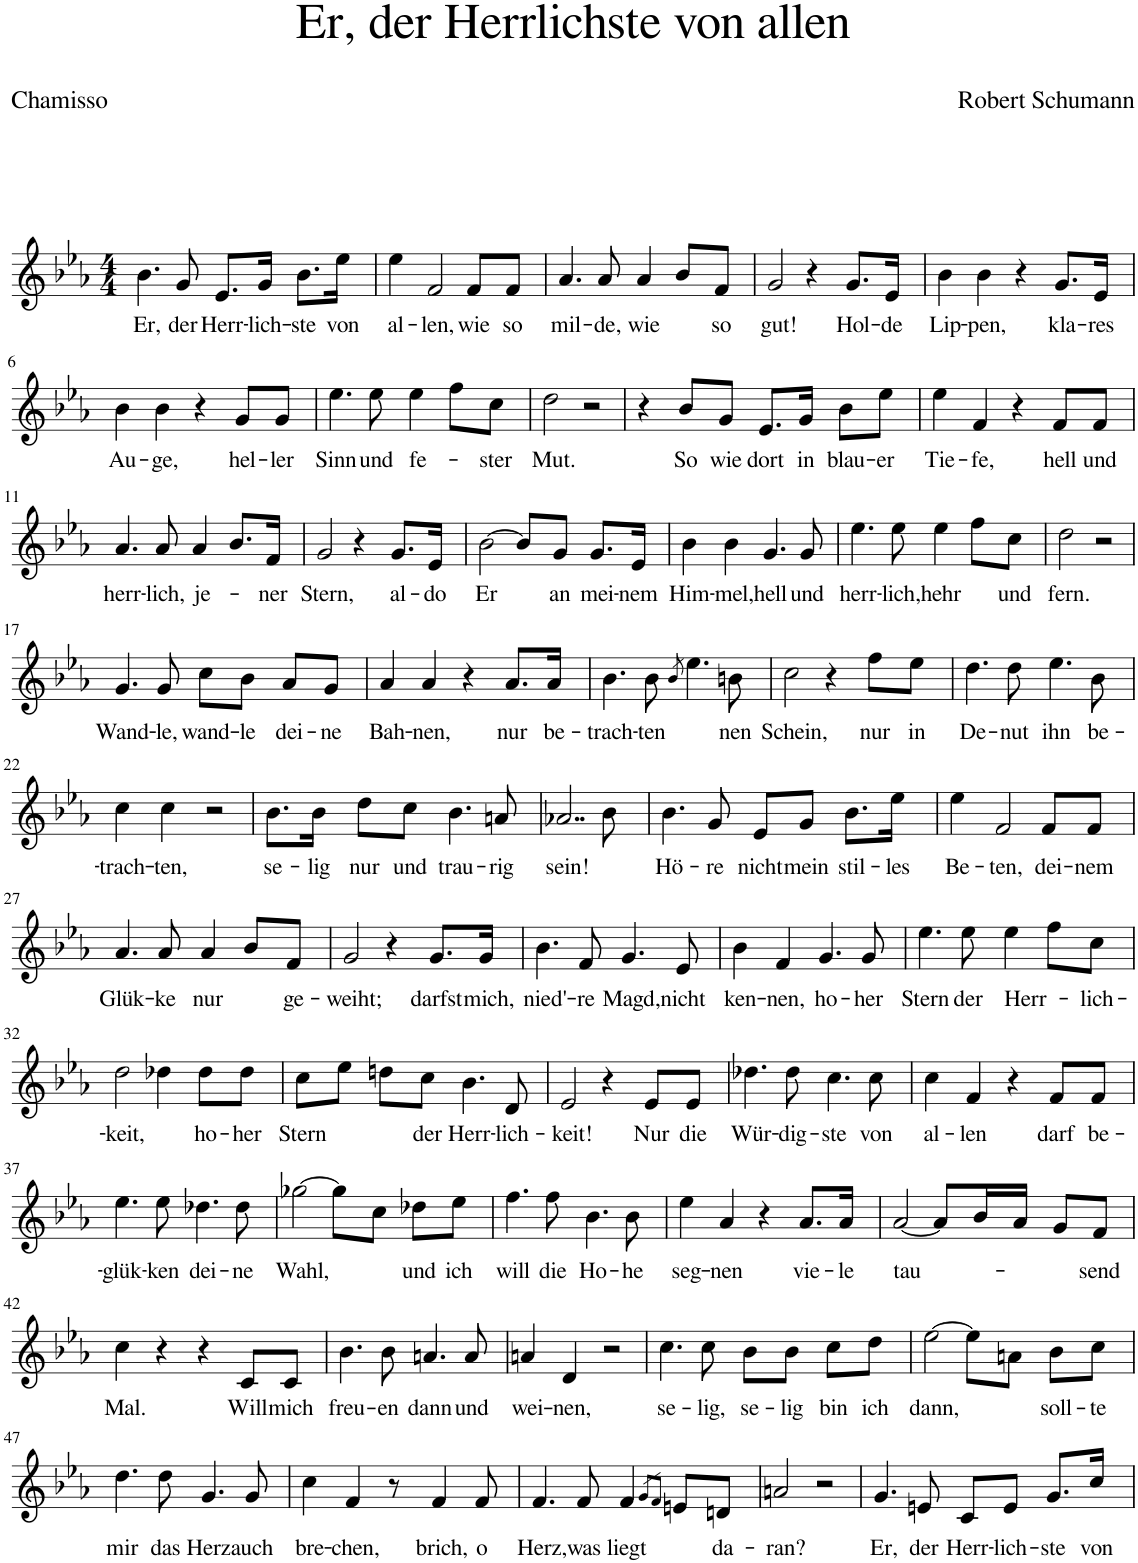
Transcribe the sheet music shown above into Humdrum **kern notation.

**kern	**text
*part1	*part1
*staff1	*staff1
*I"Piano	*
*I'Pno	*
*clefG2	*
*k[b-e-a-]	*
*M4/4	*
=1	=1
!	!LO:LY:b
4.b-\	Er,
!	!LO:LY:b
8g/	der
!	!LO:LY:b
8.e-/L	Herr-
!	!LO:LY:b
16g/Jk	-lich-
!	!LO:LY:b
8.b-\L	-ste
!	!LO:LY:b
16ee-\Jk	von
=2	=2
!	!LO:LY:b
4ee-\	al-
!	!LO:LY:b
2f/	-len,
!	!LO:LY:b
8f/L	wie
!	!LO:LY:b
8f/J	so
=3	=3
!	!LO:LY:b
4.a-/	mil-
!	!LO:LY:b
8a-/	-de,
!	!LO:LY:b
4a-/	wie
8b-/L	.
!	!LO:LY:b
8f/J	so
=4	=4
!	!LO:LY:b
2g/	gut!
4r	.
!	!LO:LY:b
8.g/L	Hol-
!	!LO:LY:b
16e-/Jk	-de
=5	=5
!	!LO:LY:b
4b-\	Lip-
!	!LO:LY:b
4b-\	-pen,
4r	.
!	!LO:LY:b
8.g/L	kla-
!	!LO:LY:b
16e-/Jk	-res
!!LO:LB:g=z
=6	=6
!	!LO:LY:b
4b-\	Au-
!	!LO:LY:b
4b-\	-ge,
4r	.
!	!LO:LY:b
8g/L	hel-
!	!LO:LY:b
8g/J	-ler
=7	=7
!	!LO:LY:b
4.ee-\	Sinn
!	!LO:LY:b
8ee-\	und
!	!LO:LY:b
4ee-\	fe-
8ff\L	.
!	!LO:LY:b
8cc\J	-ster
=8	=8
!	!LO:LY:b
2dd\	Mut.
2r	.
=9	=9
4r	.
!	!LO:LY:b
8b-/L	So
!	!LO:LY:b
8g/J	wie
!	!LO:LY:b
8.e-/L	dort
!	!LO:LY:b
16g/Jk	in
!	!LO:LY:b
8b-\L	blau-
!	!LO:LY:b
8ee-\J	-er
=10	=10
!	!LO:LY:b
4ee-\	Tie-
!	!LO:LY:b
4f/	-fe,
4r	.
!	!LO:LY:b
8f/L	hell
!	!LO:LY:b
8f/J	und
!!LO:LB:g=z
=11	=11
!	!LO:LY:b
4.a-/	herr-
!	!LO:LY:b
8a-/	-lich,
!	!LO:LY:b
4a-/	je-
8.b-/L	.
!	!LO:LY:b
16f/Jk	-ner
=12	=12
!	!LO:LY:b
2g/	Stern,
4r	.
!	!LO:LY:b
8.g/L	al-
!	!LO:LY:b
16e-/Jk	-do
=13	=13
!	!LO:LY:b
[2b-\	Er
8b-/L]	.
!	!LO:LY:b
8g/J	an
!	!LO:LY:b
8.g/L	mei-
!	!LO:LY:b
16e-/Jk	-nem
=14	=14
!	!LO:LY:b
4b-\	Him-
!	!LO:LY:b
4b-\	-mel,
!	!LO:LY:b
4.g/	hell
!	!LO:LY:b
8g/	und
=15	=15
!	!LO:LY:b
4.ee-\	herr-
!	!LO:LY:b
8ee-\	-lich,
!	!LO:LY:b
4ee-\	hehr
8ff\L	.
!	!LO:LY:b
8cc\J	und
=16	=16
!	!LO:LY:b
2dd\	fern.
2r	.
!!LO:LB:g=z
=17	=17
!	!LO:LY:b
4.g/	Wand-
!	!LO:LY:b
8g/	-le,
!	!LO:LY:b
8cc\L	wand-
!	!LO:LY:b
8b-\J	-le
!	!LO:LY:b
8a-/L	dei-
!	!LO:LY:b
8g/J	-ne
=18	=18
!	!LO:LY:b
4a-/	Bah-
!	!LO:LY:b
4a-/	-nen,
4r	.
!	!LO:LY:b
8.a-/L	nur
!	!LO:LY:b
16a-/Jk	be-
=19	=19
!	!LO:LY:b
4.b-\	-trach-
!	!LO:LY:b
8b-\	-ten
8qb-/	.
4.ee-\	.
!	!LO:LY:b
8bn\	-nen
=20	=20
!	!LO:LY:b
2cc\	Schein,
4r	.
!	!LO:LY:b
8ff\L	nur
!	!LO:LY:b
8ee-\J	in
=21	=21
!	!LO:LY:b
4.dd\	De-
!	!LO:LY:b
8dd\	-nut
!	!LO:LY:b
4.ee-\	ihn
!	!LO:LY:b
8b-\	be-
!!LO:LB:g=z
=22	=22
!	!LO:LY:b
4cc\	-trach-
!	!LO:LY:b
4cc\	-ten,
2r	.
=23	=23
!	!LO:LY:b
8.b-\L	se-
!	!LO:LY:b
16b-\Jk	-lig
!	!LO:LY:b
8dd\L	nur
!	!LO:LY:b
8cc\J	und
!	!LO:LY:b
4.b-\	trau-
!	!LO:LY:b
8an/	-rig
=24	=24
!	!LO:LY:b
2..a-X/	sein!
8b-\	.
=25	=25
!	!LO:LY:b
4.b-\	Hö-
!	!LO:LY:b
8g/	-re
!	!LO:LY:b
8e-/L	nicht
!	!LO:LY:b
8g/J	mein
!	!LO:LY:b
8.b-\L	stil-
!	!LO:LY:b
16ee-\Jk	-les
=26	=26
!	!LO:LY:b
4ee-\	Be-
!	!LO:LY:b
2f/	-ten,
!	!LO:LY:b
8f/L	dei-
!	!LO:LY:b
8f/J	-nem
!!LO:LB:g=z
=27	=27
!	!LO:LY:b
4.a-/	Glük-
!	!LO:LY:b
8a-/	-ke
!	!LO:LY:b
4a-/	nur
8b-/L	.
!	!LO:LY:b
8f/J	ge-
=28	=28
!	!LO:LY:b
2g/	-weiht;
4r	.
!	!LO:LY:b
8.g/L	darfst
!	!LO:LY:b
16g/Jk	mich,
=29	=29
!	!LO:LY:b
4.b-\	nied'-
!	!LO:LY:b
8f/	-re
!	!LO:LY:b
4.g/	Magd,
!	!LO:LY:b
8e-/	nicht
=30	=30
!	!LO:LY:b
4b-\	ken-
!	!LO:LY:b
4f/	-nen,
!	!LO:LY:b
4.g/	ho-
!	!LO:LY:b
8g/	-her
=31	=31
!	!LO:LY:b
4.ee-\	Stern
!	!LO:LY:b
8ee-\	der
!	!LO:LY:b
4ee-\	Herr-
8ff\L	.
!	!LO:LY:b
8cc\J	-lich-
!!LO:LB:g=z
=32	=32
!	!LO:LY:b
2dd\	-keit,
4dd-X\	.
!	!LO:LY:b
8dd-\L	ho-
!	!LO:LY:b
8dd-\J	-her
=33	=33
!	!LO:LY:b
8cc\L	Stern
8ee-\J	.
8ddn\L	.
!	!LO:LY:b
8cc\J	der
!	!LO:LY:b
4.b-\	Herr-
!	!LO:LY:b
8d/	-lich-
=34	=34
!	!LO:LY:b
2e-/	-keit!
4r	.
!	!LO:LY:b
8e-/L	Nur
!	!LO:LY:b
8e-/J	die
=35	=35
!	!LO:LY:b
4.dd-X\	Wür-
!	!LO:LY:b
8dd-\	-dig-
!	!LO:LY:b
4.cc\	-ste
!	!LO:LY:b
8cc\	von
=36	=36
!	!LO:LY:b
4cc\	al-
!	!LO:LY:b
4f/	-len
4r	.
!	!LO:LY:b
8f/L	darf
!	!LO:LY:b
8f/J	be-
!!LO:LB:g=z
=37	=37
!	!LO:LY:b
4.ee-\	-glük-
!	!LO:LY:b
8ee-\	-ken
!	!LO:LY:b
4.dd-X\	dei-
!	!LO:LY:b
8dd-\	-ne
=38	=38
!	!LO:LY:b
[2gg-X\	Wahl,
8gg-\L]	.
8cc\J	.
!	!LO:LY:b
8dd-X\L	und
!	!LO:LY:b
8ee-\J	ich
=39	=39
!	!LO:LY:b
4.ff\	will
!	!LO:LY:b
8ff\	die
!	!LO:LY:b
4.b-\	Ho-
!	!LO:LY:b
8b-\	-he
=40	=40
!	!LO:LY:b
4ee-\	seg-
!	!LO:LY:b
4a-/	-nen
4r	.
!	!LO:LY:b
8.a-/L	vie-
!	!LO:LY:b
16a-/Jk	-le
=41	=41
!	!LO:LY:b
[2a-/	tau-
8a-/L]	.
16b-/L	.
16a-/JJ	.
8g/L	.
!	!LO:LY:b
8f/J	-send
!!LO:LB:g=z
=42	=42
!	!LO:LY:b
4cc\	Mal.
4r	.
4r	.
!	!LO:LY:b
8c/L	Will
!	!LO:LY:b
8c/J	mich
=43	=43
!	!LO:LY:b
4.b-\	freu-
!	!LO:LY:b
8b-\	-en
!	!LO:LY:b
4.an/	dann
!	!LO:LY:b
8a/	und
=44	=44
!	!LO:LY:b
4an/	wei-
!	!LO:LY:b
4d/	-nen,
2r	.
=45	=45
!	!LO:LY:b
4.cc\	se-
!	!LO:LY:b
8cc\	-lig,
!	!LO:LY:b
8b-\L	se-
!	!LO:LY:b
8b-\J	-lig
!	!LO:LY:b
8cc\L	bin
!	!LO:LY:b
8dd\J	ich
=46	=46
!	!LO:LY:b
[2ee-\	dann,
8ee-\L]	.
8an\J	.
!	!LO:LY:b
8b-\L	soll-
!	!LO:LY:b
8cc\J	-te
!!LO:LB:g=z
=47	=47
!	!LO:LY:b
4.dd\	mir
!	!LO:LY:b
8dd\	das
!	!LO:LY:b
4.g/	Herz
!	!LO:LY:b
8g/	auch
=48	=48
!	!LO:LY:b
4cc\	bre-
!	!LO:LY:b
4f/	-chen,
8r	.
!	!LO:LY:b
4f/	brich,
!	!LO:LY:b
8f/	o
=49	=49
!	!LO:LY:b
4.f/	Herz,
!	!LO:LY:b
8f/	was
!	!LO:LY:b
4f/	liegt
8qg/L	.
8qf/J	.
8en/L	.
!	!LO:LY:b
8dn/J	-da-
=50	=50
!	!LO:LY:b
2an/	-ran?
2r	.
=51	=51
!	!LO:LY:b
4.g/	Er,
!	!LO:LY:b
8en/	der
!	!LO:LY:b
8c/L	Herr-
!	!LO:LY:b
8e/J	-lich-
!	!LO:LY:b
8.g/L	-ste
!	!LO:LY:b
16cc/Jk	von
=	=
*-	*-
